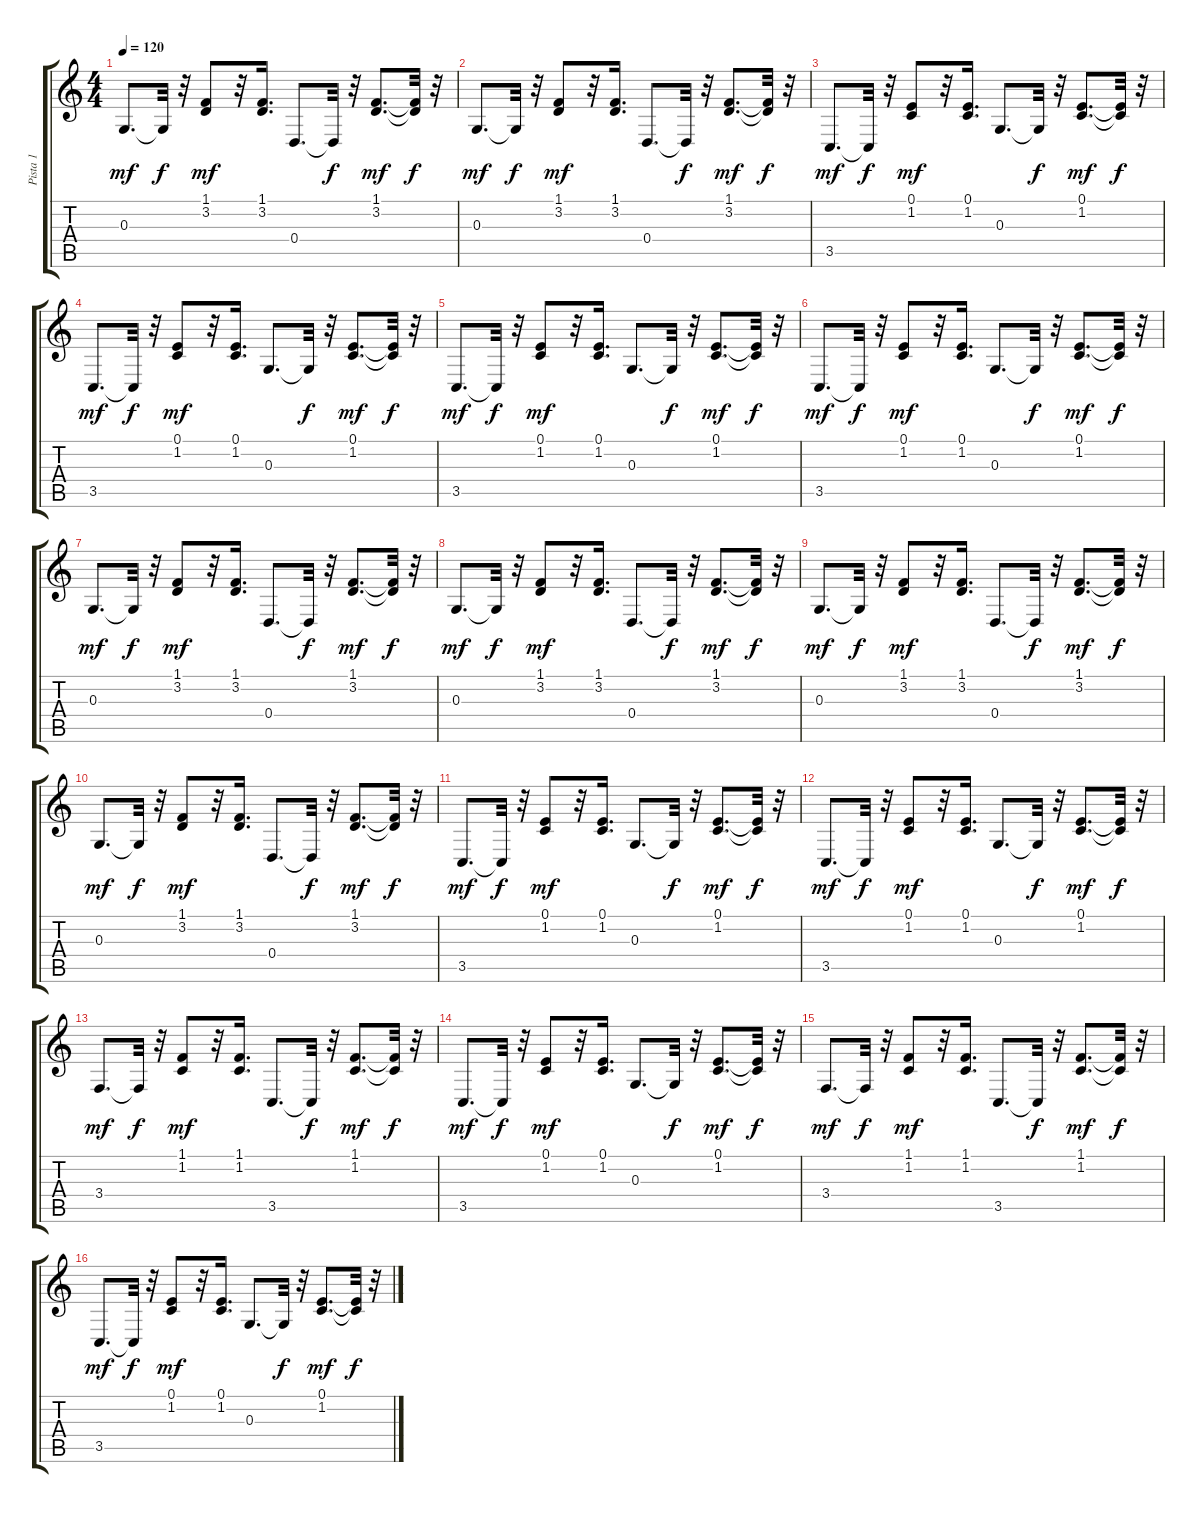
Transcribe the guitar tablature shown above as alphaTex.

\track ("Pista 1" "Pista 1") {instrument marimba}
\staff {score tabs}
\tuning (E4 B3 G3 D3 A2 E2) {hide}
\ts (4 4)
\tempo 120
\clef g2
\ks c
0.3.8{d dy mf} 0.3{t}.32{dy f} r.32 (1.1 3.2).8{dy mf} r.32 (1.1 3.2).16{d} 0.4.8{d} 0.4{t}.32{dy f} r.32 (1.1 3.2).8{d dy mf} (1.1{t} 3.2{t}).32{dy f} r.32 |
0.3.8{d dy mf} 0.3{t}.32{dy f} r.32 (1.1 3.2).8{dy mf} r.32 (1.1 3.2).16{d} 0.4.8{d} 0.4{t}.32{dy f} r.32 (1.1 3.2).8{d dy mf} (1.1{t} 3.2{t}).32{dy f} r.32 |
3.5.8{d dy mf} 3.5{t}.32{dy f} r.32 (0.1 1.2).8{dy mf} r.32 (0.1 1.2).16{d} 0.3.8{d} 0.3{t}.32{dy f} r.32 (0.1 1.2).8{d dy mf} (0.1{t} 1.2{t}).32{dy f} r.32 |
3.5.8{d dy mf} 3.5{t}.32{dy f} r.32 (0.1 1.2).8{dy mf} r.32 (0.1 1.2).16{d} 0.3.8{d} 0.3{t}.32{dy f} r.32 (0.1 1.2).8{d dy mf} (0.1{t} 1.2{t}).32{dy f} r.32 |
3.5.8{d dy mf} 3.5{t}.32{dy f} r.32 (0.1 1.2).8{dy mf} r.32 (0.1 1.2).16{d} 0.3.8{d} 0.3{t}.32{dy f} r.32 (0.1 1.2).8{d dy mf} (0.1{t} 1.2{t}).32{dy f} r.32 |
3.5.8{d dy mf} 3.5{t}.32{dy f} r.32 (0.1 1.2).8{dy mf} r.32 (0.1 1.2).16{d} 0.3.8{d} 0.3{t}.32{dy f} r.32 (0.1 1.2).8{d dy mf} (0.1{t} 1.2{t}).32{dy f} r.32 |
0.3.8{d dy mf} 0.3{t}.32{dy f} r.32 (1.1 3.2).8{dy mf} r.32 (1.1 3.2).16{d} 0.4.8{d} 0.4{t}.32{dy f} r.32 (1.1 3.2).8{d dy mf} (1.1{t} 3.2{t}).32{dy f} r.32 |
0.3.8{d dy mf} 0.3{t}.32{dy f} r.32 (1.1 3.2).8{dy mf} r.32 (1.1 3.2).16{d} 0.4.8{d} 0.4{t}.32{dy f} r.32 (1.1 3.2).8{d dy mf} (1.1{t} 3.2{t}).32{dy f} r.32 |
0.3.8{d dy mf} 0.3{t}.32{dy f} r.32 (1.1 3.2).8{dy mf} r.32 (1.1 3.2).16{d} 0.4.8{d} 0.4{t}.32{dy f} r.32 (1.1 3.2).8{d dy mf} (1.1{t} 3.2{t}).32{dy f} r.32 |
0.3.8{d dy mf} 0.3{t}.32{dy f} r.32 (1.1 3.2).8{dy mf} r.32 (1.1 3.2).16{d} 0.4.8{d} 0.4{t}.32{dy f} r.32 (1.1 3.2).8{d dy mf} (1.1{t} 3.2{t}).32{dy f} r.32 |
3.5.8{d dy mf} 3.5{t}.32{dy f} r.32 (0.1 1.2).8{dy mf} r.32 (0.1 1.2).16{d} 0.3.8{d} 0.3{t}.32{dy f} r.32 (0.1 1.2).8{d dy mf} (0.1{t} 1.2{t}).32{dy f} r.32 |
3.5.8{d dy mf} 3.5{t}.32{dy f} r.32 (0.1 1.2).8{dy mf} r.32 (0.1 1.2).16{d} 0.3.8{d} 0.3{t}.32{dy f} r.32 (0.1 1.2).8{d dy mf} (0.1{t} 1.2{t}).32{dy f} r.32 |
3.4.8{d dy mf} 3.4{t}.32{dy f} r.32 (1.1 1.2).8{dy mf} r.32 (1.1 1.2).16{d} 3.5.8{d} 3.5{t}.32{dy f} r.32 (1.1 1.2).8{d dy mf} (1.1{t} 1.2{t}).32{dy f} r.32 |
3.5.8{d dy mf} 3.5{t}.32{dy f} r.32 (0.1 1.2).8{dy mf} r.32 (0.1 1.2).16{d} 0.3.8{d} 0.3{t}.32{dy f} r.32 (0.1 1.2).8{d dy mf} (0.1{t} 1.2{t}).32{dy f} r.32 |
3.4.8{d dy mf} 3.4{t}.32{dy f} r.32 (1.1 1.2).8{dy mf} r.32 (1.1 1.2).16{d} 3.5.8{d} 3.5{t}.32{dy f} r.32 (1.1 1.2).8{d dy mf} (1.1{t} 1.2{t}).32{dy f} r.32 |
3.5.8{d dy mf} 3.5{t}.32{dy f} r.32 (0.1 1.2).8{dy mf} r.32 (0.1 1.2).16{d} 0.3.8{d} 0.3{t}.32{dy f} r.32 (0.1 1.2).8{d dy mf} (0.1{t} 1.2{t}).32{dy f} r.32
